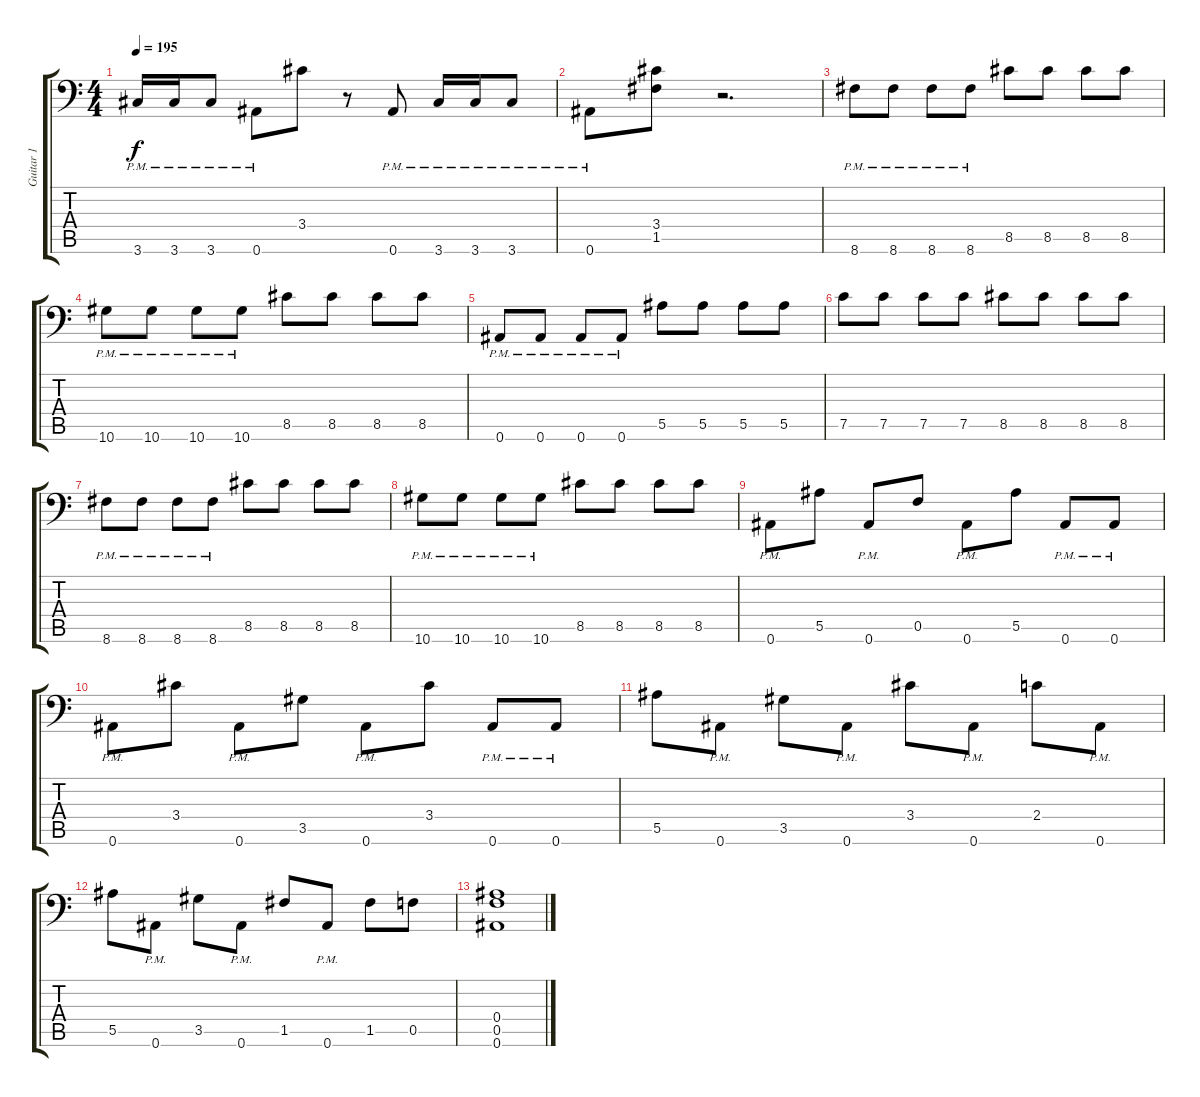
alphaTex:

\track ("Guitar 1" "Guitar 1") {instrument distortionguitar}
\staff {score tabs}
\tuning (C4 G3 Eb3 Bb2 F2 Bb1) {hide}
\ts (4 4)
\tempo 195
\clef f4
\ks c
3.6{pm}.16{dy f} 3.6{pm}.16 3.6{pm}.8 0.6{pm}.8 3.4.8 r.8 0.6{pm}.8 3.6{pm}.16 3.6{pm}.16 3.6{pm}.8 |
0.6{pm}.8 (3.4 1.5).8 r.2{d} |
8.6{pm}.8 8.6{pm}.8 8.6{pm}.8 8.6{pm}.8 8.5.8 8.5.8 8.5.8 8.5.8 |
10.6{pm}.8 10.6{pm}.8 10.6{pm}.8 10.6{pm}.8 8.5.8 8.5.8 8.5.8 8.5.8 |
0.6{pm}.8 0.6{pm}.8 0.6{pm}.8 0.6{pm}.8 5.5.8 5.5.8 5.5.8 5.5.8 |
7.5.8 7.5.8 7.5.8 7.5.8 8.5.8 8.5.8 8.5.8 8.5.8 |
8.6{pm}.8 8.6{pm}.8 8.6{pm}.8 8.6{pm}.8 8.5.8 8.5.8 8.5.8 8.5.8 |
10.6{pm}.8 10.6{pm}.8 10.6{pm}.8 10.6{pm}.8 8.5.8 8.5.8 8.5.8 8.5.8 |
0.6{pm}.8 5.5.8 0.6{pm}.8 0.5.8 0.6{pm}.8 5.5.8 0.6{pm}.8 0.6{pm}.8 |
0.6{pm}.8 3.4.8 0.6{pm}.8 3.5.8 0.6{pm}.8 3.4.8 0.6{pm}.8 0.6{pm}.8 |
5.5.8 0.6{pm}.8 3.5.8 0.6{pm}.8 3.4.8 0.6{pm}.8 2.4.8 0.6{pm}.8 |
5.5.8 0.6{pm}.8 3.5.8 0.6{pm}.8 1.5.8 0.6{pm}.8 1.5.8 0.5.8 |
(0.4 0.5 0.6).1{volume 0}
